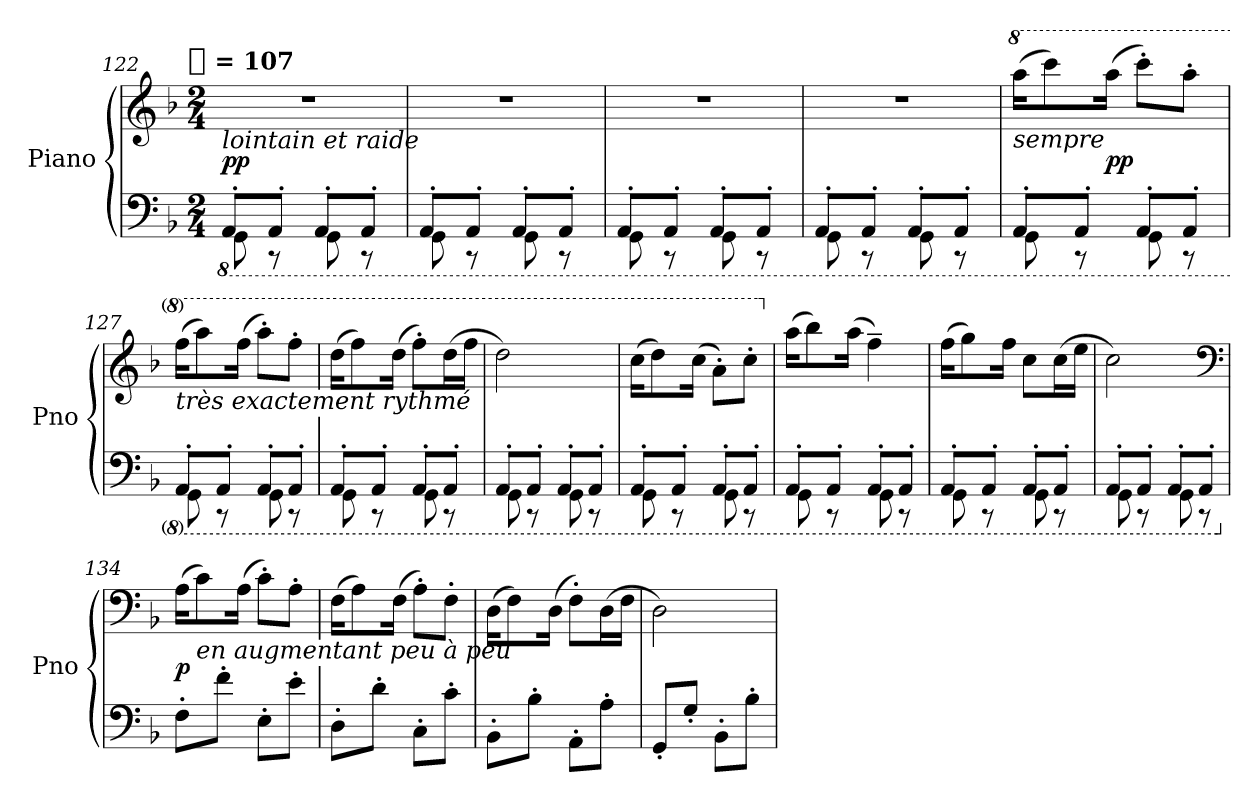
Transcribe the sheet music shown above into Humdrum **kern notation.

**kern	**kern	**dynam
*part1	*part1	*part1
*staff2	*staff1	*staff1/2
*I"Piano	*	*
*I'Pno	*	*
*clefF4	*clefG2	*
*k[b-]	*k[b-]	*
*F:	*F:	*
!!LO:TX:omd:t=[quarter] = 107
*M2/4	*M2/4	*
*MM107	*MM107	*
*8ba	*	*
=122	=122	=122
*^	*	*
!	!	!LO:TX:b:i:t=lointain et raide	!
8AAA'L	8GGG	2r	pp
8AAA'J	8r	.	.
8AAA'L	8GGG	.	.
8AAA'J	8r	.	.
=123	=123	=123	=123
8AAA'L	8GGG	2r	.
8AAA'J	8r	.	.
8AAA'L	8GGG	.	.
8AAA'J	8r	.	.
=124	=124	=124	=124
8AAA'L	8GGG	2r	.
8AAA'J	8r	.	.
8AAA'L	8GGG	.	.
8AAA'J	8r	.	.
=125	=125	=125	=125
8AAA'L	8GGG	2r	.
8AAA'J	8r	.	.
8AAA'L	8GGG	.	.
8AAA'J	8r	.	.
=126	=126	=126	=126
*	*	*8va	*
!	!	!LO:TX:b:i:t=sempre	!
8AAA'L	8GGG	(16aaaKL	.
.	.	8cccc)	.
8AAA'J	8r	.	.
.	.	(16aaaJk	pp
8AAA'L	8GGG	8cccc'L)	.
8AAA'J	8r	8aaa'J	.
=127	=127	=127	=127
!	!	!LO:TX:b:i:t=très exactement rythmé	!
8AAA'L	8GGG	(16fffKL	.
.	.	8aaa)	.
8AAA'J	8r	.	.
.	.	(16fffJk	.
8AAA'L	8GGG	8aaa'L)	.
8AAA'J	8r	8fff'J	.
=128	=128	=128	=128
8AAA'L	8GGG	(16dddKL	.
.	.	8fff)	.
8AAA'J	8r	.	.
.	.	(16dddJk	.
8AAA'L	8GGG	8fff'L)	.
8AAA'J	8r	(16dddL	.
.	.	16fffJJ	.
=129	=129	=129	=129
8AAA'L	8GGG	2ddd)	.
8AAA'J	8r	.	.
8AAA'L	8GGG	.	.
8AAA'J	8r	.	.
=130	=130	=130	=130
8AAA'L	8GGG	(16cccKL	.
.	.	8ddd)	.
8AAA'J	8r	.	.
.	.	(16cccJk	.
8AAA'L	8GGG	8aa'L)	.
8AAA'J	8r	8ccc'J	.
=131	=131	=131	=131
*	*	*X8va	*
8AAA'L	8GGG	(16aaKL	.
.	.	8bb-)	.
8AAA'J	8r	.	.
.	.	(16aaJk	.
8AAA'L	8GGG	4ff~)	.
8AAA'J	8r	.	.
=132	=132	=132	=132
8AAA'L	8GGG	(16ffKL	.
.	.	8gg)	.
8AAA'J	8r	.	.
.	.	16ffJk	.
8AAA'L	8GGG	8ccL	.
8AAA'J	8r	(16ccL	.
.	.	16eeJJ	.
=133	=133	=133	=133
8AAA'L	8GGG	2cc)	.
8AAA'J	8r	.	.
8AAA'L	8GGG	.	.
8AAA'J	8r	.	.
*v	*v	*	*
*	*clefF4	*
=134	=134	=134
*X8ba	*	*
8F'L	(16AKL	p
!	!LO:TX:b:i:t=en augmentant peu à peu	!
.	8c)	.
8f'J	.	.
.	(16AJk	.
8E'L	8c'L)	.
8e'J	8A'J	.
=135	=135	=135
8D'L	(16FKL	.
.	8A)	.
8d'J	.	.
.	(16FJk	.
8C'L	8A'L)	.
8c'J	8F'J	.
=136	=136	=136
8BB-'L	(16DKL	.
.	8F)	.
8B-'J	.	.
.	(16DJk	.
8AA'L	8F'L)	.
8A'J	(16DL	.
.	16FJJ	.
=137	=137	=137
8GG'L	2D)	.
8G'J	.	.
8BB-'L	.	.
8B-'J	.	.
=	=	=
*-	*-	*-
